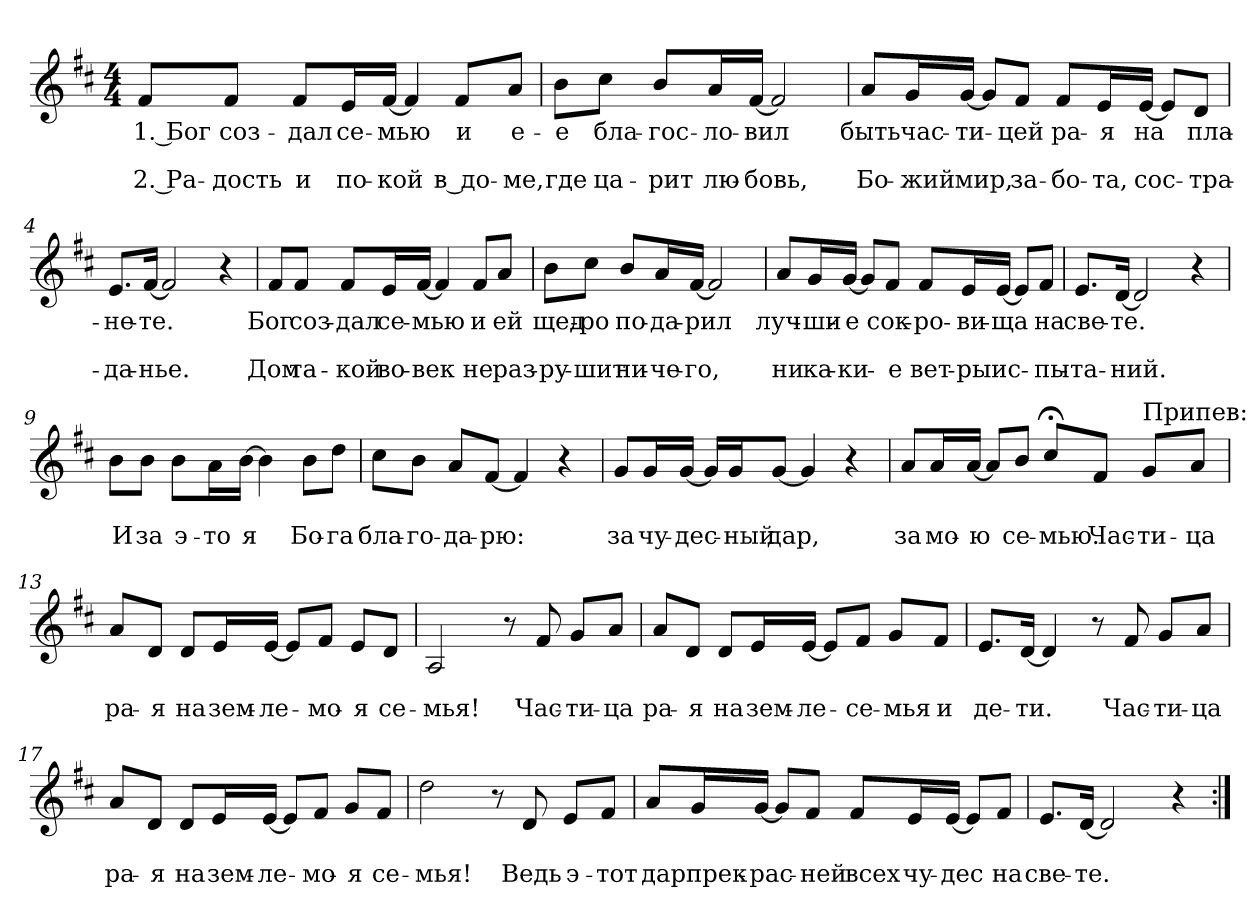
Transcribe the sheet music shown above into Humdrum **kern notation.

**kern	**text	**text	**text
*part1	*part1	*part1	*part1
*staff1	*staff1	*staff1	*staff1
*clefG2	*	*	*
*k[f#c#]	*	*	*
*D:	*	*	*
*M4/4	*	*	*
=1	=1	=1	=1
!	!LO:LY:b	!	!LO:LY:b
8f#/L	1. Бог	.	2. Ра-
!	!LO:LY:b	!	!LO:LY:b
8f#/J	соз-	.	-дость
!	!LO:LY:b	!	!LO:LY:b
8f#/L	-дал	.	и
!	!LO:LY:b	!	!LO:LY:b
16e/L	се-	.	по-
!	!LO:LY:b	!	!LO:LY:b
[16f#/JJ	-мью	.	-кой
4f#/]	.	.	.
!	!LO:LY:b	!	!LO:LY:b
8f#/L	и	.	в до-
!	!LO:LY:b	!	!LO:LY:b
8a/J	е-	.	-ме,
=2	=2	=2	=2
!	!LO:LY:b	!	!LO:LY:b
8b\L	-е	.	где
!	!LO:LY:b	!	!LO:LY:b
8cc#\J	бла-	.	ца-
!	!LO:LY:b	!	!LO:LY:b
8b/L	-гос-	.	-рит
!	!LO:LY:b	!	!LO:LY:b
16a/L	-ло-	.	лю-
!	!LO:LY:b	!	!LO:LY:b
[16f#/JJ	-вил	.	-бовь,
2f#/]	.	.	.
!!LO:LB:g=z
=3	=3	=3	=3
!	!LO:LY:b	!	!LO:LY:b
8a/L	быть	.	Бо-
!	!LO:LY:b	!	!LO:LY:b
16g/L	час-	.	-жий
!	!LO:LY:b	!	!LO:LY:b
[16g/JJ	-ти-	.	мир,
8g/L]	.	.	.
!	!LO:LY:b	!	!LO:LY:b
8f#/J	-цей	.	за-
!	!LO:LY:b	!	!LO:LY:b
8f#/L	ра-	.	-бо-
!	!LO:LY:b	!	!LO:LY:b
16e/L	-я	.	-та,
!	!LO:LY:b	!	!LO:LY:b
[16e/JJ	на	.	сос-
8e/L]	.	.	.
!	!LO:LY:b	!	!LO:LY:b
8d/J	пла-	.	-тра-
=4	=4	=4	=4
!	!LO:LY:b	!	!LO:LY:b
8.e/L	-не-	.	-да-
!	!LO:LY:b	!	!LO:LY:b
[16f#/Jk	-те.	.	-нье.
2f#/]	.	.	.
4r	.	.	.
!!LO:LB:g=z
=5	=5	=5	=5
!	!LO:LY:b	!	!LO:LY:b
8f#/L	Бог	.	Дом
!	!LO:LY:b	!	!LO:LY:b
8f#/J	соз-	.	та-
!	!LO:LY:b	!	!LO:LY:b
8f#/L	-дал	.	-кой
!	!LO:LY:b	!	!LO:LY:b
16e/L	се-	.	во-
!	!LO:LY:b	!	!LO:LY:b
[16f#/JJ	-мью	.	-век
4f#/]	.	.	.
!	!LO:LY:b	!	!LO:LY:b
8f#/L	и	.	не
!	!LO:LY:b	!	!LO:LY:b
8a/J	ей	.	раз-
=6	=6	=6	=6
!	!LO:LY:b	!	!LO:LY:b
8b\L	щед-	.	-ру-
!	!LO:LY:b	!	!LO:LY:b
8cc#\J	-ро	.	-шит
!	!LO:LY:b	!	!LO:LY:b
8b/L	по-	.	ни-
!	!LO:LY:b	!	!LO:LY:b
16a/L	-да-	.	-че-
!	!LO:LY:b	!	!LO:LY:b
[16f#/JJ	-рил	.	-го,
2f#/]	.	.	.
!!LO:LB:g=z
=7	=7	=7	=7
!	!LO:LY:b	!	!LO:LY:b
8a/L	луч-	.	ни
!	!LO:LY:b	!	!LO:LY:b
16g/L	-ши-	.	ка-
!	!LO:LY:b	!	!LO:LY:b
[16g/JJ	-е	.	-ки-
8g/L]	.	.	.
!	!LO:LY:b	!	!LO:LY:b
8f#/J	сок-	.	-е
!	!LO:LY:b	!	!LO:LY:b
8f#/L	-ро-	.	вет-
!	!LO:LY:b	!	!LO:LY:b
16e/L	-ви-	.	-ры
!	!LO:LY:b	!	!LO:LY:b
[16e/JJ	-ща	.	ис-
8e/L]	.	.	.
!	!LO:LY:b	!	!LO:LY:b
8f#/J	на	.	-пы-
=8	=8	=8	=8
!	!LO:LY:b	!	!LO:LY:b
8.e/L	све-	.	-та-
!	!LO:LY:b	!	!LO:LY:b
[16d/Jk	-те.	.	-ний.
2d/]	.	.	.
4r	.	.	.
!!LO:LB:g=z
=9	=9	=9	=9
!	!	!LO:LY:b	!
8b\L	.	И	.
!	!	!LO:LY:b	!
8b\J	.	за	.
!	!	!LO:LY:b	!
8b\L	.	э-	.
!	!	!LO:LY:b	!
16a\L	.	-то	.
!	!	!LO:LY:b	!
[16b\JJ	.	я	.
4b\]	.	.	.
!	!	!LO:LY:b	!
8b\L	.	Бо-	.
!	!	!LO:LY:b	!
8dd\J	.	-га	.
=10	=10	=10	=10
!	!	!LO:LY:b	!
8cc#\L	.	бла-	.
!	!	!LO:LY:b	!
8b\J	.	-го-	.
!	!	!LO:LY:b	!
8a/L	.	-да-	.
!	!	!LO:LY:b	!
[8f#/J	.	-рю:	.
4f#/]	.	.	.
4r	.	.	.
=11	=11	=11	=11
!	!	!LO:LY:b	!
8g/L	.	за	.
!	!	!LO:LY:b	!
16g/L	.	чу-	.
!	!	!LO:LY:b	!
[16g/JJ	.	-дес-	.
16g/LL]	.	.	.
!	!	!LO:LY:b	!
16g/J	.	-ный	.
!	!	!LO:LY:b	!
[8g/J	.	дар,	.
4g/]	.	.	.
4r	.	.	.
!!LO:LB:g=z
=12	=12	=12	=12
!	!	!LO:LY:b	!
8a/L	.	за	.
!	!	!LO:LY:b	!
16a/L	.	мо-	.
!	!	!LO:LY:b	!
[16a/JJ	.	-ю	.
8a/L]	.	.	.
!	!	!LO:LY:b	!
8b/J	.	се-	.
!	!	!LO:LY:b	!
8cc#;</L	.	-мью.	.
!	!	!LO:LY:b	!
8f#/J	.	Час-	.
!LO:TX:a:t=Припев&colon;	!	!	!
!	!	!LO:LY:b	!
8g/L	.	-ти-	.
!	!	!LO:LY:b	!
8a/J	.	-ца	.
=13	=13	=13	=13
!	!	!LO:LY:b	!
8a/L	.	ра-	.
!	!	!LO:LY:b	!
8d/J	.	-я	.
!	!	!LO:LY:b	!
8d/L	.	на	.
!	!	!LO:LY:b	!
16e/L	.	зем-	.
!	!	!LO:LY:b	!
[16e/JJ	.	-ле-	.
8e/L]	.	.	.
!	!	!LO:LY:b	!
8f#/J	.	-мо-	.
!	!	!LO:LY:b	!
8e/L	.	-я	.
!	!	!LO:LY:b	!
8d/J	.	се-	.
=14	=14	=14	=14
!	!	!LO:LY:b	!
2A/	.	-мья!	.
8r	.	.	.
!	!	!LO:LY:b	!
8f#/	.	Час-	.
!	!	!LO:LY:b	!
8g/L	.	-ти-	.
!	!	!LO:LY:b	!
8a/J	.	-ца	.
!!LO:LB:g=z
=15	=15	=15	=15
!	!	!LO:LY:b	!
8a/L	.	ра-	.
!	!	!LO:LY:b	!
8d/J	.	-я	.
!	!	!LO:LY:b	!
8d/L	.	на	.
!	!	!LO:LY:b	!
16e/L	.	зем-	.
!	!	!LO:LY:b	!
[16e/JJ	.	-ле-	.
8e/L]	.	.	.
!	!	!LO:LY:b	!
8f#/J	.	-се-	.
!	!	!LO:LY:b	!
8g/L	.	-мья	.
!	!	!LO:LY:b	!
8f#/J	.	и	.
=16	=16	=16	=16
!	!	!LO:LY:b	!
8.e/L	.	де-	.
!	!	!LO:LY:b	!
[16d/Jk	.	-ти.	.
4d/]	.	.	.
8r	.	.	.
!	!	!LO:LY:b	!
8f#/	.	Час-	.
!	!	!LO:LY:b	!
8g/L	.	-ти-	.
!	!	!LO:LY:b	!
8a/J	.	-ца	.
=17	=17	=17	=17
!	!	!LO:LY:b	!
8a/L	.	ра-	.
!	!	!LO:LY:b	!
8d/J	.	-я	.
!	!	!LO:LY:b	!
8d/L	.	на	.
!	!	!LO:LY:b	!
16e/L	.	зем-	.
!	!	!LO:LY:b	!
[16e/JJ	.	-ле-	.
8e/L]	.	.	.
!	!	!LO:LY:b	!
8f#/J	.	-мо-	.
!	!	!LO:LY:b	!
8g/L	.	-я	.
!	!	!LO:LY:b	!
8f#/J	.	се-	.
!!LO:LB:g=z
=18	=18	=18	=18
!	!	!LO:LY:b	!
2dd\	.	-мья!	.
8r	.	.	.
!	!	!LO:LY:b	!
8d/	.	Ведь	.
!	!	!LO:LY:b	!
8e/L	.	э-	.
!	!	!LO:LY:b	!
8f#/J	.	-тот	.
=19	=19	=19	=19
!	!	!LO:LY:b	!
8a/L	.	дар	.
!	!	!LO:LY:b	!
16g/L	.	прек-	.
!	!	!LO:LY:b	!
[16g/JJ	.	-рас-	.
8g/L]	.	.	.
!	!	!LO:LY:b	!
8f#/J	.	-ней	.
!	!	!LO:LY:b	!
8f#/L	.	всех	.
!	!	!LO:LY:b	!
16e/L	.	чу-	.
!	!	!LO:LY:b	!
[16e/JJ	.	-дес	.
8e/L]	.	.	.
!	!	!LO:LY:b	!
8f#/J	.	на	.
=20	=20	=20	=20
!	!	!LO:LY:b	!
8.e/L	.	све-	.
!	!	!LO:LY:b	!
[16d/Jk	.	-те.	.
2d/]	.	.	.
4r	.	.	.
=:|!	=:|!	=:|!	=:|!
*-	*-	*-	*-
